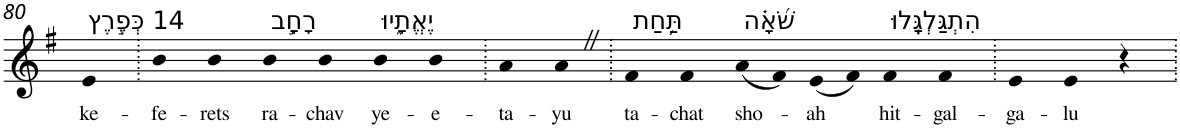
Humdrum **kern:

**kern	**text
*part1	*part1
*staff1	*staff1
*I"Piano	*
*I'Pno	*
!!LO:PB:g=z
*clefG2	*
*k[f#]	*
*G:	*
=80	=80
!LO:TX:a:t=14 כְּפֶ֣רֶץ	!
!	!LO:LY:b
4e	ke-
=81.	=81.
!	!LO:LY:b
4b	-fe-
!	!LO:LY:b
4b	-rets
!LO:TX:a:t=רָחָ֣ב	!
!	!LO:LY:b
4b	ra-
!	!LO:LY:b
4b	-chav
!LO:TX:a:t=יֶאֱתָ֑יוּ	!
!	!LO:LY:b
4b	ye-
!	!LO:LY:b
4b	-e-
=82.	=82.
!	!LO:LY:b
4a	-ta-
!	!LO:LY:b
4aZ	-yu
=83.	=83.
!LO:TX:a:t=תַּ֥חַת	!
!	!LO:LY:b
4f#	ta-
!	!LO:LY:b
4f#	-chat
!LO:TX:a:t=שֹׁ֝אָ֗ה	!
!	!LO:LY:b
(8a	sho-
8f#)	.
!	!LO:LY:b
(8e	-ah
8f#)	.
!LO:TX:a:t=הִתְגַּלְגָּֽלוּ	!
!	!LO:LY:b
4f#	hit-
!	!LO:LY:b
4f#	-gal-
=84.	=84.
!	!LO:LY:b
4e	-ga-
!	!LO:LY:b
4e	-lu
4r	.
=.	=.
*-	*-
